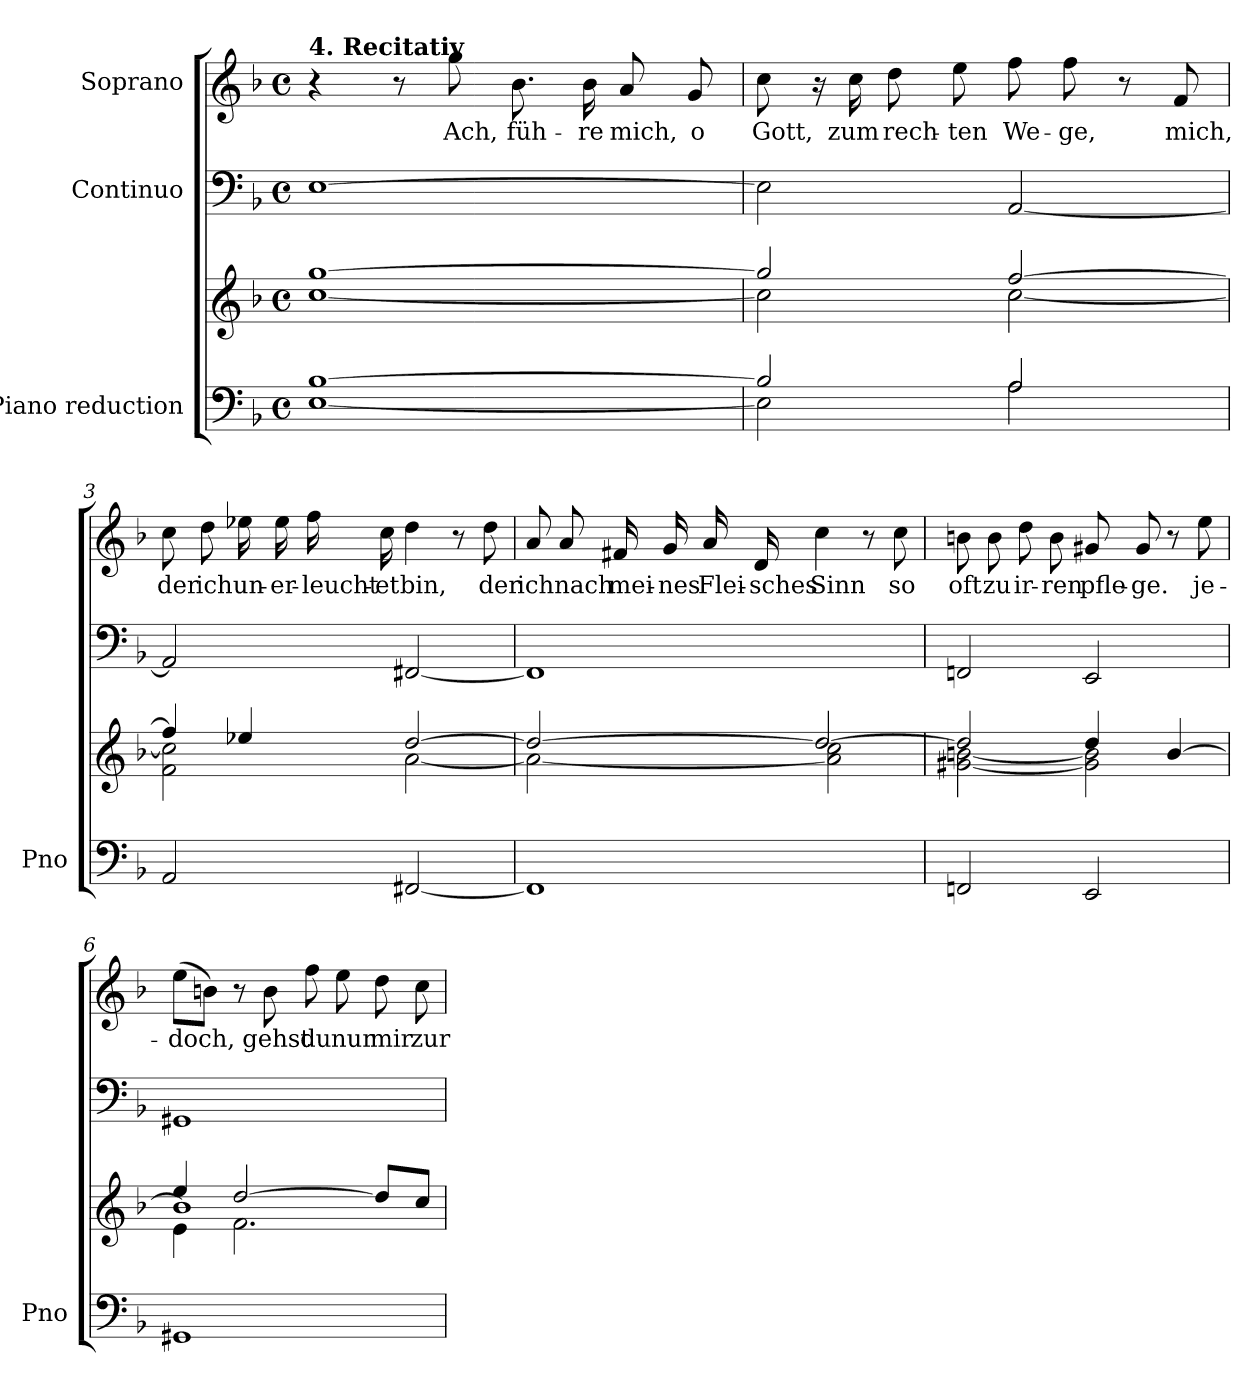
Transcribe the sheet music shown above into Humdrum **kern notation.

**kern	**kern	**kern	**kern	**text
*part3	*part3	*part2	*part1	*part1
*staff4	*staff3	*staff2	*staff1	*staff1
*I"Piano reduction	*	*I"Continuo	*I"Soprano	*
*I'Pno	*	*	*	*
*stria5	*stria5	*	*	*
*clefF4	*clefG2	*clefF4	*clefG2	*
*k[b-]	*k[b-]	*k[b-]	*k[b-]	*
*M4/4	*M4/4	*M4/4	*M4/4	*
*met(c)	*met(c)	*met(c)	*met(c)	*
=1	=1	=1	=1	=1
*^	*^	*	*	*
!	!	!	!	!	!LO:TX:a:B:t=4. Recitativ	!
[1B-	[1E	[1gg	[1cc	[1E	4r	.
.	.	.	.	.	8r	.
!	!	!	!	!	!	!LO:LY:b
.	.	.	.	.	8gg\	Ach,
!	!	!	!	!	!	!LO:LY:b
.	.	.	.	.	8.b-\	füh-
!	!	!	!	!	!	!LO:LY:b
.	.	.	.	.	16b-\	re
!	!	!	!	!	!	!LO:LY:b
.	.	.	.	.	8a/	mich,
!	!	!	!	!	!	!LO:LY:b
.	.	.	.	.	8g/	o
=2	=2	=2	=2	=2	=2	=2
!	!	!	!	!	!	!LO:LY:b
2B-/]	2E\]	2gg/]	2cc\]	2E\]	8cc\	Gott,
.	.	.	.	.	16r	.
!	!	!	!	!	!	!LO:LY:b
.	.	.	.	.	16cc\	zum
!	!	!	!	!	!	!LO:LY:b
.	.	.	.	.	8dd\	rech-
!	!	!	!	!	!	!LO:LY:b
.	.	.	.	.	8ee\	ten
!	!	!	!	!	!	!LO:LY:b
2A/	2A\	[2ff/	[2cc\	[2AA/	8ff\	We-
!	!	!	!	!	!	!LO:LY:b
.	.	.	.	.	8ff\	ge,
.	.	.	.	.	8r	.
!	!	!	!	!	!	!LO:LY:b
.	.	.	.	.	8f/	mich,
*v	*v	*	*	*	*	*
=3	=3	=3	=3	=3	=3
!	!	!	!	!	!LO:LY:b
2AA/	4ff/]	2f\ 2cc\]	2AA/]	8cc\	der
!	!	!	!	!	!LO:LY:b
.	.	.	.	8dd\	ich
!	!	!	!	!	!LO:LY:b
.	4ee-X/	.	.	16ee-X\	un-
!	!	!	!	!	!LO:LY:b
.	.	.	.	16ee-\	-er-
!	!	!	!	!	!LO:LY:b
.	.	.	.	16ff\	-leucht-
!	!	!	!	!	!LO:LY:b
.	.	.	.	16cc\	-et
!	!	!	!	!	!LO:LY:b
[2FF#X/	[2dd/	[2a\	[2FF#X/	4dd\	bin,
.	.	.	.	8r	.
!	!	!	!	!	!LO:LY:b
.	.	.	.	8dd\	der
=4	=4	=4	=4	=4	=4
!	!	!	!	!	!LO:LY:b
1FF#]	2dd/_	2a\_	1FF#]	8a/	ich
!	!	!	!	!	!LO:LY:b
.	.	.	.	8a/	nach
!	!	!	!	!	!LO:LY:b
.	.	.	.	16f#X/	mei-
!	!	!	!	!	!LO:LY:b
.	.	.	.	16g/	nes
!	!	!	!	!	!LO:LY:b
.	.	.	.	16a/	Flei-
!	!	!	!	!	!LO:LY:b
.	.	.	.	16d/	sches
!	!	!	!	!	!LO:LY:b
.	2dd/_	2a\] 2cc\	.	4cc\	Sinn
.	.	.	.	8r	.
!	!	!	!	!	!LO:LY:b
.	.	.	.	8cc\	so
!!LO:LB:g=z
=5	=5	=5	=5	=5	=5
!	!	!	!	!	!LO:LY:b
2FFn/	2dd/]	[2g#X\ [2bn\	2FFn/	8bn\	oft
!	!	!	!	!	!LO:LY:b
.	.	.	.	8b\	zu
!	!	!	!	!	!LO:LY:b
.	.	.	.	8dd\	ir-
!	!	!	!	!	!LO:LY:b
.	.	.	.	8b\	ren
!	!	!	!	!	!LO:LY:b
2EE/	4dd/	2g#\] 2b\]	2EE/	8g#X/	pfle-
!	!	!	!	!	!LO:LY:b
.	.	.	.	8g#/	ge.
.	[<4b/	.	.	8r	.
!	!	!	!	!	!LO:LY:b
.	.	.	.	8ee\	je-
=6	=6	=6	=6	=6	=6
*	*	*^	*	*	*
!	!	!	!	!	!	!LO:LY:b
1GG#X	4ee/	4e\	1b]	1GG#X	(8ee\L	doch,
.	.	.	.	.	8bn\J)	.
.	[2dd/	2.f\	.	.	8r	.
!	!	!	!	!	!	!LO:LY:b
.	.	.	.	.	8b\	gehst
!	!	!	!	!	!	!LO:LY:b
.	.	.	.	.	8ff\	du
!	!	!	!	!	!	!LO:LY:b
.	.	.	.	.	8ee\	nur
!	!	!	!	!	!	!LO:LY:b
.	8dd/L]	.	.	.	8dd\	mir
!	!	!	!	!	!	!LO:LY:b
.	8cc/J	.	.	.	8cc\	zur
*	*v	*v	*v	*	*	*
=	=	=	=	=
*-	*-	*-	*-	*-
